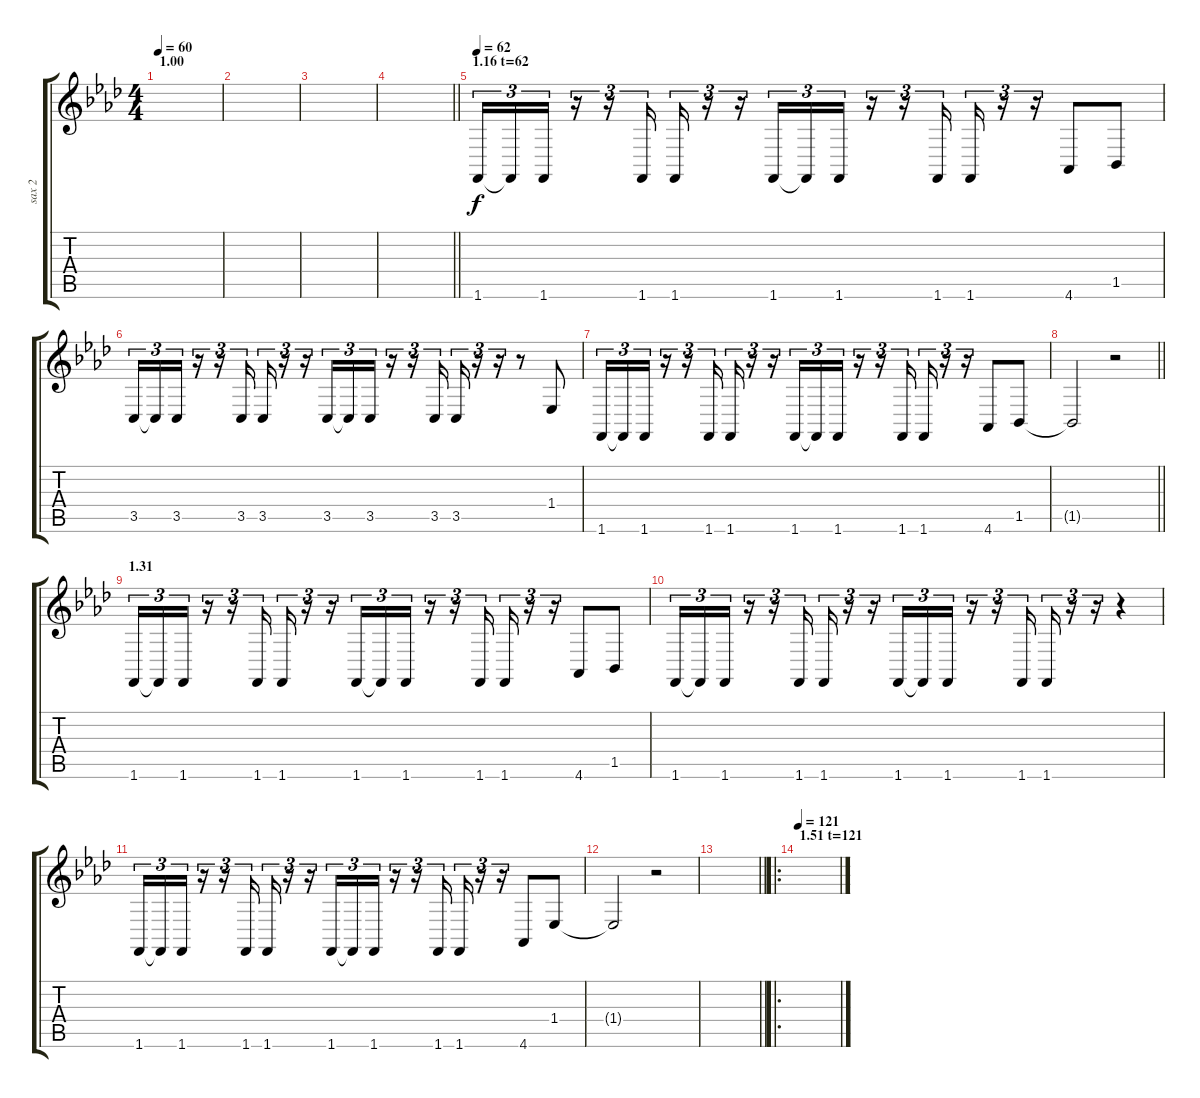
\track ("sax 2" "sax 2") {instrument baritonesax}
\staff {score tabs}
\tuning (E4 B3 G3 D3 A2 E2) {hide}
\ts (4 4)
\section ("" "1.00")
\tempo 60
\clef g2
\ks fminor
|
|
|
\barLineRight lightlight
|
\section ("" "1.16 t=62")
\tempo 62
1.6.16{tu (3 2)} 1.6{t}.16{tu (3 2)} 1.6.16{tu (3 2)} r.16{tu (3 2)} r.16{tu (3 2)} 1.6.16{tu (3 2)} 1.6.16{tu (3 2)} r.16{tu (3 2)} r.16{tu (3 2)} 1.6.16{tu (3 2)} 1.6{t}.16{tu (3 2)} 1.6.16{tu (3 2)} r.16{tu (3 2)} r.16{tu (3 2)} 1.6.16{tu (3 2)} 1.6.16{tu (3 2)} r.16{tu (3 2)} r.16{tu (3 2)} 4.6.8 1.5.8 |
3.5.16{tu (3 2)} 3.5{t}.16{tu (3 2)} 3.5.16{tu (3 2)} r.16{tu (3 2)} r.16{tu (3 2)} 3.5.16{tu (3 2)} 3.5.16{tu (3 2)} r.16{tu (3 2)} r.16{tu (3 2)} 3.5.16{tu (3 2)} 3.5{t}.16{tu (3 2)} 3.5.16{tu (3 2)} r.16{tu (3 2)} r.16{tu (3 2)} 3.5.16{tu (3 2)} 3.5.16{tu (3 2)} r.16{tu (3 2)} r.16{tu (3 2)} r.8 1.4.8 |
1.6.16{tu (3 2)} 1.6{t}.16{tu (3 2)} 1.6.16{tu (3 2)} r.16{tu (3 2)} r.16{tu (3 2)} 1.6.16{tu (3 2)} 1.6.16{tu (3 2)} r.16{tu (3 2)} r.16{tu (3 2)} 1.6.16{tu (3 2)} 1.6{t}.16{tu (3 2)} 1.6.16{tu (3 2)} r.16{tu (3 2)} r.16{tu (3 2)} 1.6.16{tu (3 2)} 1.6.16{tu (3 2)} r.16{tu (3 2)} r.16{tu (3 2)} 4.6.8 1.5.8 |
\barLineRight lightlight
1.5{t}.2 r.2 |
\section ("" "1.31")
1.6.16{tu (3 2)} 1.6{t}.16{tu (3 2)} 1.6.16{tu (3 2)} r.16{tu (3 2)} r.16{tu (3 2)} 1.6.16{tu (3 2)} 1.6.16{tu (3 2)} r.16{tu (3 2)} r.16{tu (3 2)} 1.6.16{tu (3 2)} 1.6{t}.16{tu (3 2)} 1.6.16{tu (3 2)} r.16{tu (3 2)} r.16{tu (3 2)} 1.6.16{tu (3 2)} 1.6.16{tu (3 2)} r.16{tu (3 2)} r.16{tu (3 2)} 4.6.8 1.5.8 |
1.6.16{tu (3 2)} 1.6{t}.16{tu (3 2)} 1.6.16{tu (3 2)} r.16{tu (3 2)} r.16{tu (3 2)} 1.6.16{tu (3 2)} 1.6.16{tu (3 2)} r.16{tu (3 2)} r.16{tu (3 2)} 1.6.16{tu (3 2)} 1.6{t}.16{tu (3 2)} 1.6.16{tu (3 2)} r.16{tu (3 2)} r.16{tu (3 2)} 1.6.16{tu (3 2)} 1.6.16{tu (3 2)} r.16{tu (3 2)} r.16{tu (3 2)} r.4 |
1.6.16{tu (3 2)} 1.6{t}.16{tu (3 2)} 1.6.16{tu (3 2)} r.16{tu (3 2)} r.16{tu (3 2)} 1.6.16{tu (3 2)} 1.6.16{tu (3 2)} r.16{tu (3 2)} r.16{tu (3 2)} 1.6.16{tu (3 2)} 1.6{t}.16{tu (3 2)} 1.6.16{tu (3 2)} r.16{tu (3 2)} r.16{tu (3 2)} 1.6.16{tu (3 2)} 1.6.16{tu (3 2)} r.16{tu (3 2)} r.16{tu (3 2)} 4.6.8 1.4.8 |
1.4{t}.2 r.2 |
\barLineRight lightlight
|
\ro
\section ("" "1.51 t=121")
\tempo 121
